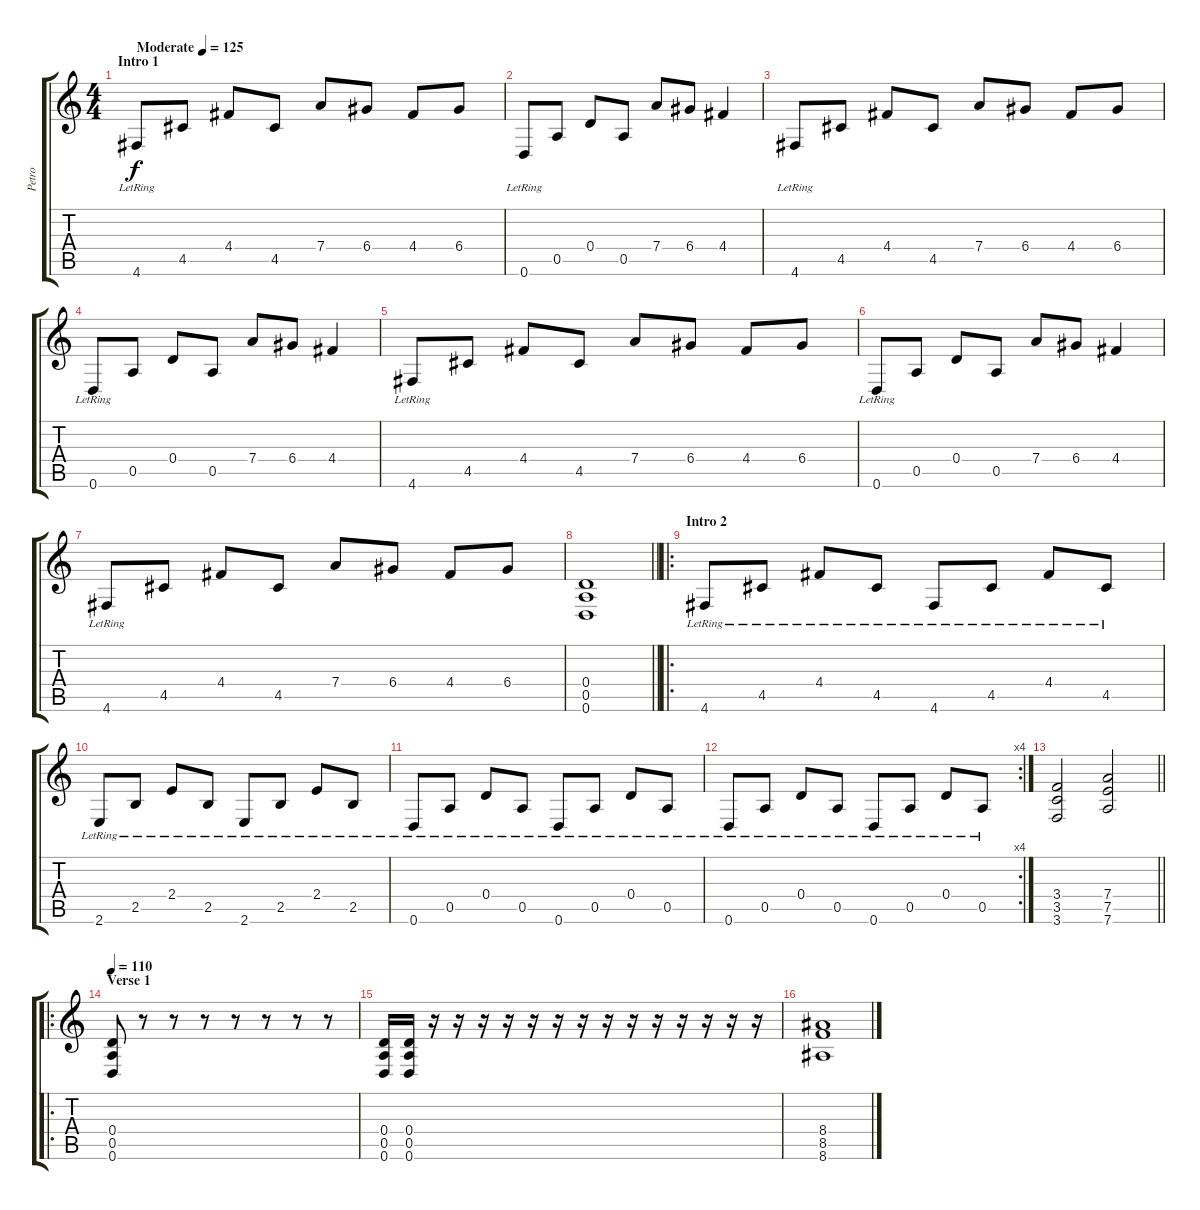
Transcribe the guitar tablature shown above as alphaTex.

\track ("Petro" "Petro") {instrument electricguitarclean}
\staff {score tabs}
\tuning (E4 B3 G3 D3 A2 D2) {hide}
\ts (4 4)
\section ("" "Intro 1")
\tempo (125 "Moderate")
\clef g2
\ks c
4.6{lr}.8{dy f instrument electricguitarclean} 4.5.8 4.4.8 4.5.8 7.4.8 6.4.8 4.4.8 6.4.8 |
0.6{lr}.8 0.5.8 0.4.8 0.5.8 7.4.8 6.4.8 4.4.4 |
4.6{lr}.8 4.5.8 4.4.8 4.5.8 7.4.8 6.4.8 4.4.8 6.4.8 |
0.6{lr}.8 0.5.8 0.4.8 0.5.8 7.4.8 6.4.8 4.4.4 |
4.6{lr}.8 4.5.8 4.4.8 4.5.8 7.4.8 6.4.8 4.4.8 6.4.8 |
0.6{lr}.8 0.5.8 0.4.8 0.5.8 7.4.8 6.4.8 4.4.4 |
4.6{lr}.8 4.5.8 4.4.8 4.5.8 7.4.8 6.4.8 4.4.8 6.4.8 |
\barLineRight lightlight
(0.4 0.5 0.6).1 |
\ro
\section ("" "Intro 2")
4.6{lr}.8 4.5{lr}.8 4.4{lr}.8 4.5{lr}.8 4.6{lr}.8 4.5{lr}.8 4.4{lr}.8 4.5{lr}.8 |
2.6{lr}.8 2.5{lr}.8 2.4{lr}.8 2.5{lr}.8 2.6{lr}.8 2.5{lr}.8 2.4{lr}.8 2.5{lr}.8 |
0.6{lr}.8 0.5{lr}.8 0.4{lr}.8 0.5{lr}.8 0.6{lr}.8 0.5{lr}.8 0.4{lr}.8 0.5{lr}.8 |
\rc 4
0.6{lr}.8 0.5{lr}.8 0.4{lr}.8 0.5{lr}.8 0.6{lr}.8 0.5{lr}.8 0.4{lr}.8 0.5{lr}.8 |
\barLineRight lightlight
(3.4 3.5 3.6).2{instrument distortionguitar} (7.4 7.5 7.6).2 |
\ro
\section ("" "Verse 1")
\tempo 110
(0.4 0.5 0.6).8 r.8 r.8 r.8 r.8 r.8 r.8 r.8 |
(0.4 0.5 0.6).16 (0.4 0.5 0.6).16 r.16 r.16 r.16 r.16 r.16 r.16 r.16 r.16 r.16 r.16 r.16 r.16 r.16 r.16 |
(8.4 8.5 8.6).1
